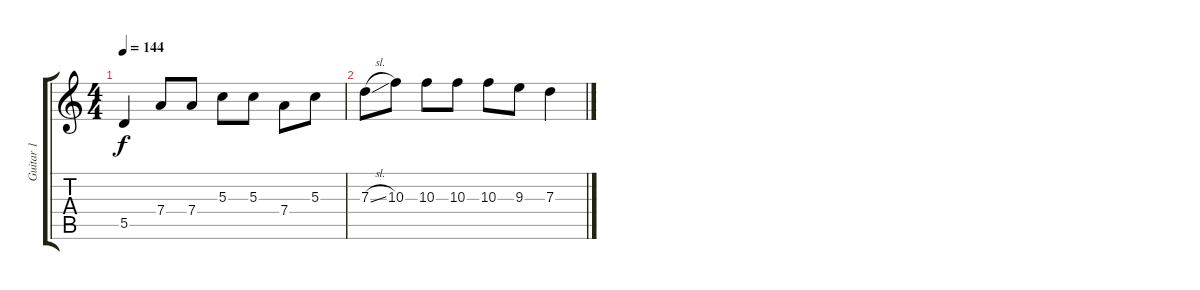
\track ("Guitar 1" "Guitar 1") {instrument electricguitarclean}
\staff {score tabs}
\tuning (E4 B3 G3 D3 A2 E2) {hide}
\ts (4 4)
\tempo 144
\clef g2
\ks c
5.5.4{dy f} 7.4.8 7.4.8 5.3.8 5.3.8 7.4.8 5.3.8 |
7.3{sl}.8 10.3.8 10.3.8 10.3.8 10.3.8 9.3.8 7.3.4
